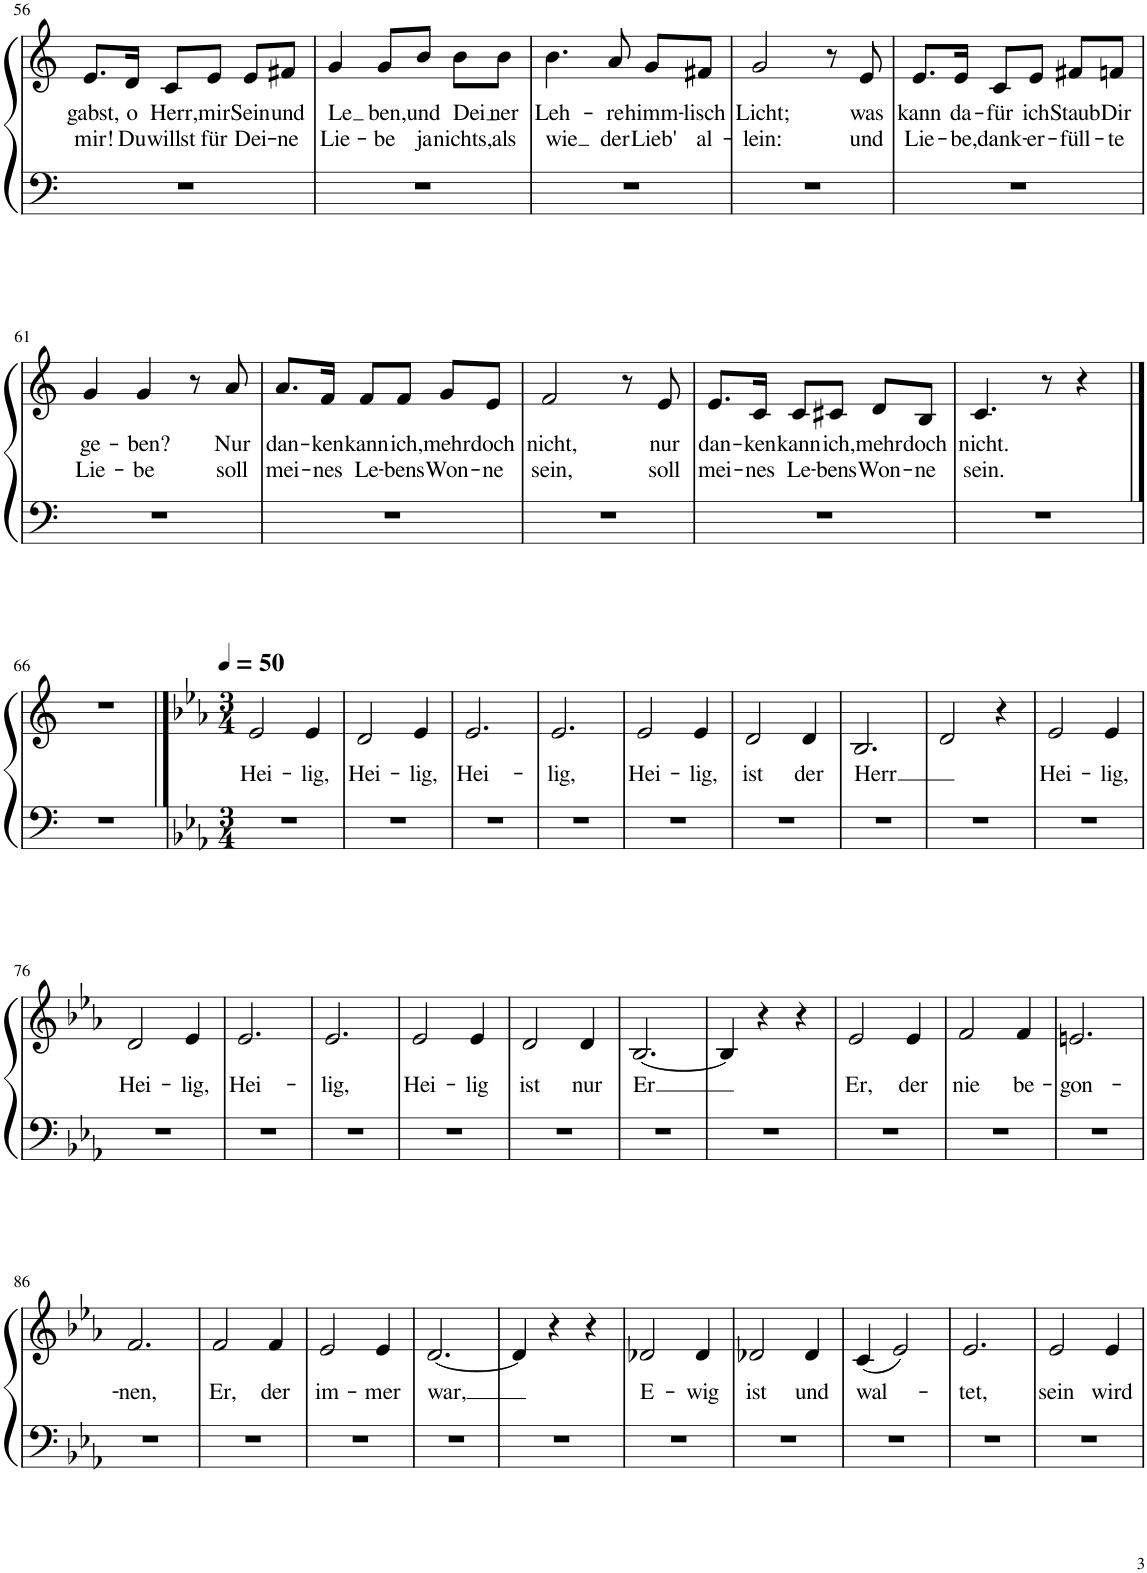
**kern	**kern	**text	**text
*part1	*part1	*part1	*part1
*staff2	*staff1	*staff1	*staff1
*I"Piano	*	*	*
*I'Pno.	*	*	*
!!LO:PB:g=z
*clefF4	*clefG2	*	*
*k[]	*k[]	*	*
*M3/4	*M3/4	*	*
=56	=56	=56	=56
!	!	!LO:LY:b	!LO:LY:b
2.r	8.e/L	gabst,	mir!
!	!	!LO:LY:b	!LO:LY:b
.	16d/Jk	o	Du
!	!	!LO:LY:b	!LO:LY:b
.	8c/L	Herr,	willst
!	!	!LO:LY:b	!LO:LY:b
.	8e/J	mir	für
!	!	!LO:LY:b	!LO:LY:b
.	8e/L	Sein	Dei-
!	!	!LO:LY:b	!LO:LY:b
.	8f#X/J	und	-ne
=57	=57	=57	=57
!	!	!LO:LY:b	!LO:LY:b
2.r	4g/	Le	Lie-
!	!	!LO:LY:b	!LO:LY:b
.	8g/L	ben,	-be
!	!	!LO:LY:b	!LO:LY:b
.	8b/J	und	ja
!	!	!LO:LY:b	!LO:LY:b
.	8b\L	Dei	nichts,
!	!	!LO:LY:b	!LO:LY:b
.	8b\J	ner	als
=58	=58	=58	=58
!	!	!LO:LY:b	!LO:LY:b
2.r	4.b\	Leh-	wie
!	!	!LO:LY:b	!LO:LY:b
.	8a/	-re	der
!	!	!LO:LY:b	!LO:LY:b
.	8g/L	himm-	Lieb'
!	!	!LO:LY:b	!LO:LY:b
.	8f#X/J	-lisch	al-
=59	=59	=59	=59
!	!	!LO:LY:b	!LO:LY:b
2.r	2g/	Licht;	-lein:
.	8r	.	.
!	!	!LO:LY:b	!LO:LY:b
.	8e/	was	und
=60	=60	=60	=60
!	!	!LO:LY:b	!LO:LY:b
2.r	8.e/L	kann	Lie-
!	!	!LO:LY:b	!LO:LY:b
.	16e/Jk	da-	-be,
!	!	!LO:LY:b	!LO:LY:b
.	8c/L	-für	dank-
!	!	!LO:LY:b	!LO:LY:b
.	8e/J	ich	-er-
!	!	!LO:LY:b	!LO:LY:b
.	8f#X/L	Staub	-füll-
!	!	!LO:LY:b	!LO:LY:b
.	8fn/J	Dir	-te
!!LO:LB:g=z
=61	=61	=61	=61
!	!	!LO:LY:b	!LO:LY:b
2.r	4g/	ge-	Lie-
!	!	!LO:LY:b	!LO:LY:b
.	4g/	-ben?	-be
.	8r	.	.
!	!	!LO:LY:b	!LO:LY:b
.	8a/	Nur	soll
=62	=62	=62	=62
!	!	!LO:LY:b	!LO:LY:b
2.r	8.a/L	dan-	mei-
!	!	!LO:LY:b	!LO:LY:b
.	16f/Jk	-ken	-nes
!	!	!LO:LY:b	!LO:LY:b
.	8f/L	kann	Le-
!	!	!LO:LY:b	!LO:LY:b
.	8f/J	ich,	-bens
!	!	!LO:LY:b	!LO:LY:b
.	8g/L	mehr	Won-
!	!	!LO:LY:b	!LO:LY:b
.	8e/J	doch	-ne
=63	=63	=63	=63
!	!	!LO:LY:b	!LO:LY:b
2.r	2f/	nicht,	sein,
.	8r	.	.
!	!	!LO:LY:b	!LO:LY:b
.	8e/	nur	soll
=64	=64	=64	=64
!	!	!LO:LY:b	!LO:LY:b
2.r	8.e/L	dan-	mei-
!	!	!LO:LY:b	!LO:LY:b
.	16c/Jk	-ken	-nes
!	!	!LO:LY:b	!LO:LY:b
.	8c/L	kann	Le-
!	!	!LO:LY:b	!LO:LY:b
.	8c#X/J	ich,	-bens
!	!	!LO:LY:b	!LO:LY:b
.	8d/L	mehr	Won-
!	!	!LO:LY:b	!LO:LY:b
.	8B/J	doch	-ne
=65	=65	=65	=65
!	!	!LO:LY:b	!LO:LY:b
2.r	4.c/	nicht.	sein.
.	8r	.	.
.	4r	.	.
!!LO:LB:g=z
==66	==66	==66	==66
2.r	2.r	.	.
==67	==67	==67	==67
*k[b-e-a-]	*k[b-e-a-]	*	*
*M3/4	*M3/4	*	*
*	*MM50	*	*
!	!	!LO:LY:b	!
2.r	2e-/	Hei-	.
!	!	!LO:LY:b	!
.	4e-/	-lig,	.
=68	=68	=68	=68
!	!	!LO:LY:b	!
2.r	2d/	Hei-	.
!	!	!LO:LY:b	!
.	4e-/	-lig,	.
=69	=69	=69	=69
!	!	!LO:LY:b	!
2.r	2.e-/	Hei-	.
=70	=70	=70	=70
!	!	!LO:LY:b	!
2.r	2.e-/	-lig,	.
=71	=71	=71	=71
!	!	!LO:LY:b	!
2.r	2e-/	Hei-	.
!	!	!LO:LY:b	!
.	4e-/	-lig,	.
=72	=72	=72	=72
!	!	!LO:LY:b	!
2.r	2d/	ist	.
!	!	!LO:LY:b	!
.	4d/	der	.
=73	=73	=73	=73
!	!	!LO:LY:b	!
2.r	2.B-/	Herr	.
=74	=74	=74	=74
2.r	2d/	.	.
.	4r	.	.
=75	=75	=75	=75
!	!	!LO:LY:b	!
2.r	2e-/	Hei-	.
!	!	!LO:LY:b	!
.	4e-/	-lig,	.
!!LO:LB:g=z
=76	=76	=76	=76
!	!	!LO:LY:b	!
2.r	2d/	Hei-	.
!	!	!LO:LY:b	!
.	4e-/	-lig,	.
=77	=77	=77	=77
!	!	!LO:LY:b	!
2.r	2.e-/	Hei-	.
=78	=78	=78	=78
!	!	!LO:LY:b	!
2.r	2.e-/	-lig,	.
=79	=79	=79	=79
!	!	!LO:LY:b	!
2.r	2e-/	Hei-	.
!	!	!LO:LY:b	!
.	4e-/	-lig	.
=80	=80	=80	=80
!	!	!LO:LY:b	!
2.r	2d/	ist	.
!	!	!LO:LY:b	!
.	4d/	nur	.
=81	=81	=81	=81
!	!	!LO:LY:b	!
2.r	[2.B-/	Er	.
=82	=82	=82	=82
2.r	4B-/]	.	.
.	4r	.	.
.	4r	.	.
=83	=83	=83	=83
!	!	!LO:LY:b	!
2.r	2e-/	Er,	.
!	!	!LO:LY:b	!
.	4e-/	der	.
=84	=84	=84	=84
!	!	!LO:LY:b	!
2.r	2f/	nie	.
!	!	!LO:LY:b	!
.	4f/	be-	.
=85	=85	=85	=85
!	!	!LO:LY:b	!
2.r	2.en/	-gon-	.
!!LO:LB:g=z
=86	=86	=86	=86
!	!	!LO:LY:b	!
2.r	2.f/	-nen,	.
=87	=87	=87	=87
!	!	!LO:LY:b	!
2.r	2f/	Er,	.
!	!	!LO:LY:b	!
.	4f/	der	.
=88	=88	=88	=88
!	!	!LO:LY:b	!
2.r	2e-/	im-	.
!	!	!LO:LY:b	!
.	4e-/	-mer	.
=89	=89	=89	=89
!	!	!LO:LY:b	!
2.r	[2.d/	war,	.
=90	=90	=90	=90
2.r	4d/]	.	.
.	4r	.	.
.	4r	.	.
=91	=91	=91	=91
!	!	!LO:LY:b	!
2.r	2d-X/	E-	.
!	!	!LO:LY:b	!
.	4d-/	-wig	.
=92	=92	=92	=92
!	!	!LO:LY:b	!
2.r	2d-X/	ist	.
!	!	!LO:LY:b	!
.	4d-/	und	.
=93	=93	=93	=93
!	!	!LO:LY:b	!
2.r	(4c/	wal-	.
.	2e-/)	.	.
=94	=94	=94	=94
!	!	!LO:LY:b	!
2.r	2.e-/	-tet,	.
=95	=95	=95	=95
!	!	!LO:LY:b	!
2.r	2e-/	sein	.
!	!	!LO:LY:b	!
.	4e-/	wird	.
=	=	=	=
*-	*-	*-	*-
